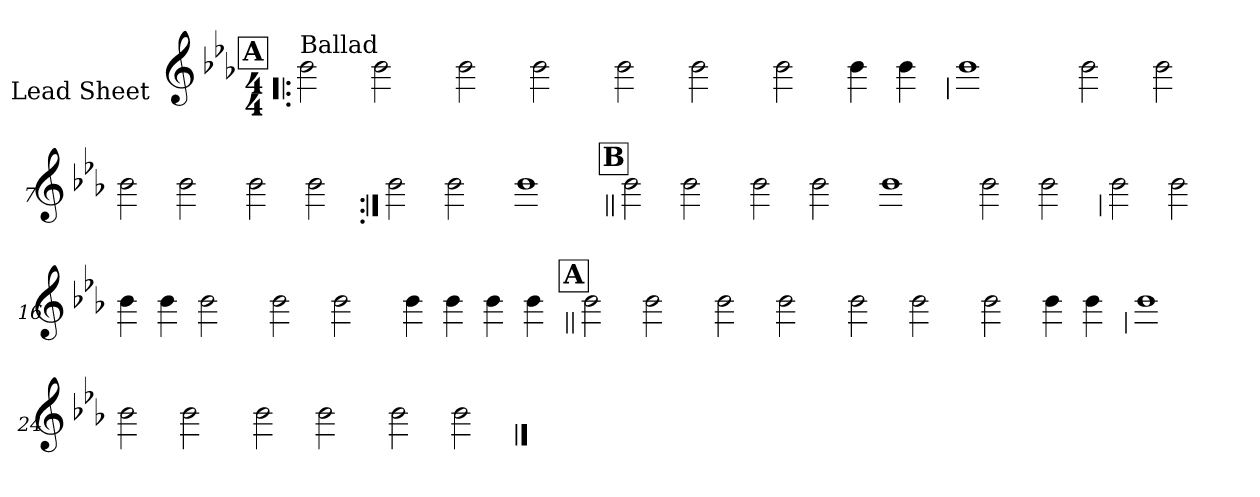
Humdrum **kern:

**kern
*part1
*staff1
*I"Lead Sheet
*stria0
*clefG2
*k[b-e-a-]
*E-:
*M4/4
!!LO:REH:place=s1:a:t=A
=1!|:
!LO:TX:a:t=Ballad
2b-
2b-
=2-
2b-
2b-
=3-
2b-
2b-
=4-
2b-
4b-
4b-
!!LO:LB:g=z
=5
1b-
=6-
2b-
2b-
=7-
2b-
2b-
=8-
2b-
2b-
!!LO:LB:g=z
=9:|!
2b-
2b-
=10-
1b-
!!LO:LB:g=z
!!LO:REH:place=s1:a:t=B
=11||
2b-
2b-
=12-
2b-
2b-
=13-
1b-
=14-
2b-
2b-
!!LO:LB:g=z
=15
2b-
2b-
=16-
4b-
4b-
2b-
=17-
2b-
2b-
=18-
4b-
4b-
4b-
4b-
!!LO:LB:g=z
!!LO:REH:place=s1:a:t=A
=19||
2b-
2b-
=20-
2b-
2b-
=21-
2b-
2b-
=22-
2b-
4b-
4b-
!!LO:LB:g=z
=23
1b-
=24-
2b-
2b-
=25-
2b-
2b-
=26-
2b-
2b-
==
*-
